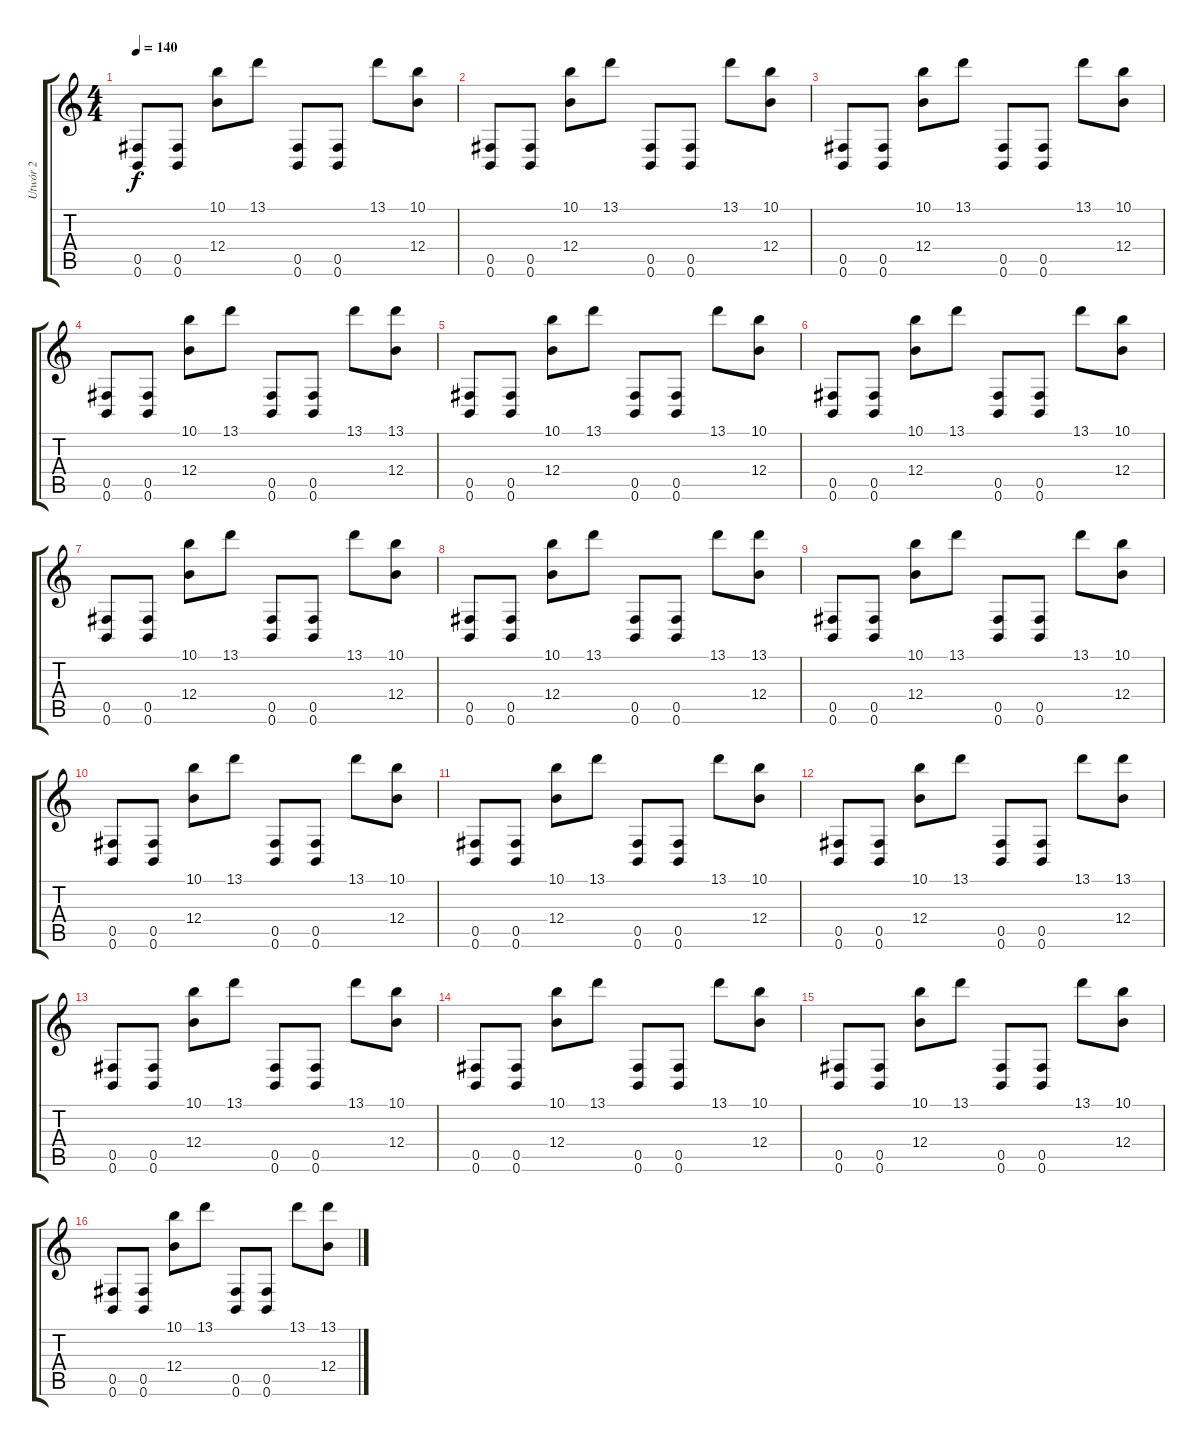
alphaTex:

\track ("Utwór 2" "Utwór 2") {instrument overdrivenguitar}
\staff {score tabs}
\tuning (Db4 Ab3 E3 B2 Gb2 B1) {hide}
\ts (4 4)
\tempo 140
\clef g2
\ks c
(0.5 0.6).8{dy f} (0.5 0.6).8 (10.1 12.4).8 13.1.8 (0.5 0.6).8 (0.5 0.6).8 13.1.8 (10.1 12.4).8 |
(0.5 0.6).8 (0.5 0.6).8 (10.1 12.4).8 13.1.8 (0.5 0.6).8 (0.5 0.6).8 13.1.8 (10.1 12.4).8 |
(0.5 0.6).8 (0.5 0.6).8 (10.1 12.4).8 13.1.8 (0.5 0.6).8 (0.5 0.6).8 13.1.8 (10.1 12.4).8 |
(0.5 0.6).8 (0.5 0.6).8 (10.1 12.4).8 13.1.8 (0.5 0.6).8 (0.5 0.6).8 13.1.8 (13.1 12.4).8 |
(0.5 0.6).8 (0.5 0.6).8 (10.1 12.4).8 13.1.8 (0.5 0.6).8 (0.5 0.6).8 13.1.8 (10.1 12.4).8 |
(0.5 0.6).8 (0.5 0.6).8 (10.1 12.4).8 13.1.8 (0.5 0.6).8 (0.5 0.6).8 13.1.8 (10.1 12.4).8 |
(0.5 0.6).8 (0.5 0.6).8 (10.1 12.4).8 13.1.8 (0.5 0.6).8 (0.5 0.6).8 13.1.8 (10.1 12.4).8 |
(0.5 0.6).8 (0.5 0.6).8 (10.1 12.4).8 13.1.8 (0.5 0.6).8 (0.5 0.6).8 13.1.8 (13.1 12.4).8 |
(0.5 0.6).8 (0.5 0.6).8 (10.1 12.4).8 13.1.8 (0.5 0.6).8 (0.5 0.6).8 13.1.8 (10.1 12.4).8 |
(0.5 0.6).8 (0.5 0.6).8 (10.1 12.4).8 13.1.8 (0.5 0.6).8 (0.5 0.6).8 13.1.8 (10.1 12.4).8 |
(0.5 0.6).8 (0.5 0.6).8 (10.1 12.4).8 13.1.8 (0.5 0.6).8 (0.5 0.6).8 13.1.8 (10.1 12.4).8 |
(0.5 0.6).8 (0.5 0.6).8 (10.1 12.4).8 13.1.8 (0.5 0.6).8 (0.5 0.6).8 13.1.8 (13.1 12.4).8 |
(0.5 0.6).8 (0.5 0.6).8 (10.1 12.4).8 13.1.8 (0.5 0.6).8 (0.5 0.6).8 13.1.8 (10.1 12.4).8 |
(0.5 0.6).8 (0.5 0.6).8 (10.1 12.4).8 13.1.8 (0.5 0.6).8 (0.5 0.6).8 13.1.8 (10.1 12.4).8 |
(0.5 0.6).8 (0.5 0.6).8 (10.1 12.4).8 13.1.8 (0.5 0.6).8 (0.5 0.6).8 13.1.8 (10.1 12.4).8 |
(0.5 0.6).8 (0.5 0.6).8 (10.1 12.4).8 13.1.8 (0.5 0.6).8 (0.5 0.6).8 13.1.8 (13.1 12.4).8
